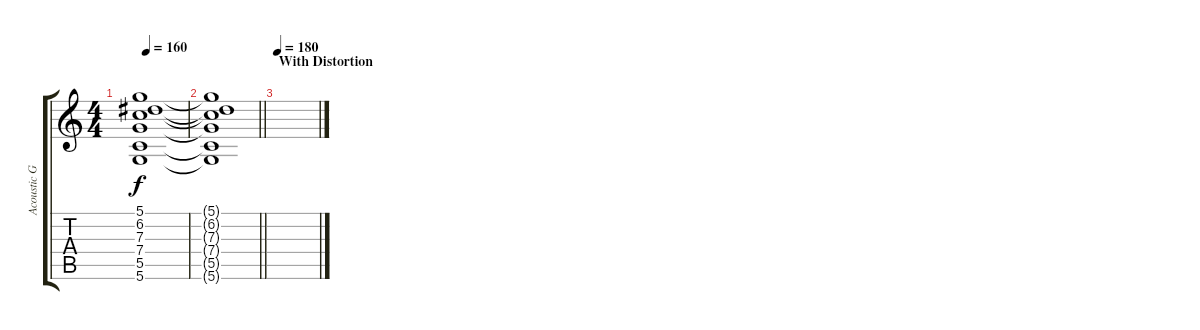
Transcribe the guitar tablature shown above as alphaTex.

\track ("Acoustic Guitar 1" "Acoustic G") {instrument acousticguitarnylon}
\staff {score tabs}
\tuning (D4 A3 F3 C3 G2 D2) {hide}
\ts (4 4)
\tempo 160
\clef g2
\ks c
(5.1 6.2 7.3 7.4 5.5 5.6).1{dy f} |
\barLineRight lightlight
(5.1{t} 6.2{t} 7.3{t} 7.4{t} 5.5{t} 5.6{t}).1 |
\section ("" "With Distortion")
\tempo 180
